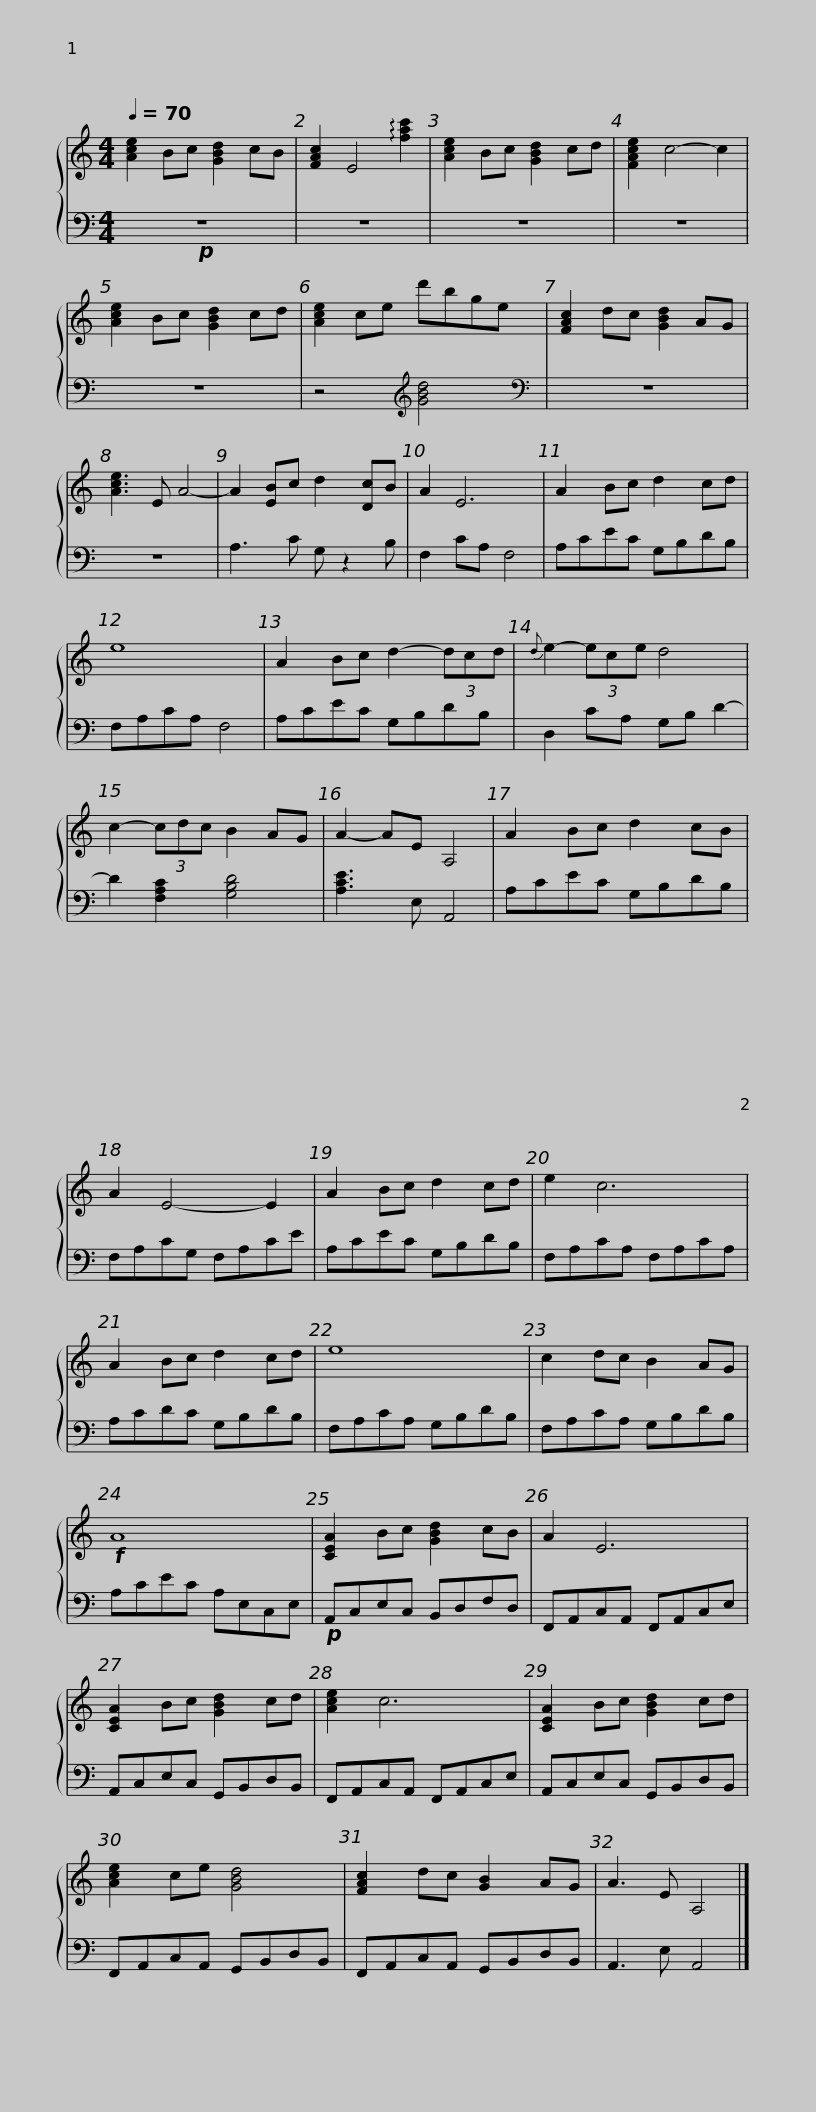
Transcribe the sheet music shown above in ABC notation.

X:1
%%score { 1 | 2 }
L:1/8
Q:1/4=70
M:4/4
I:linebreak $
K:C
V:1 treble
V:2 bass
V:1
 [Ace]2 Bc [GBd]2 cB | [FAc]2 E4 !arpeggio![fac']2 | [Ace]2 Bc [GBd]2 cd | [FAce]2 c4- c2 | [Ace]2 Bc [GBd]2 cd | %5
 [Ace]2 ce d'bge |$ [FAc]2 dc [GBd]2 AG | [Ace]3 E A4- | A2 [EB]c d2 [Dc]B | A2 E6 | %10
 A2 Bc d2 cd | e8 |$ A2 Bc d2- (3dcd |{d} e2- (3ece d4 | c2- (3cdc B2 AG | %15
 A2- AE A,4 |$ A2 Bc d2 cB | A2 E4- E2 | A2 Bc d2 cd | e2 c6 |$ %20
 A2 Bc d2 cd | e8 | c2 dc B2 AG |!f! A8 |$ [CEA]2 Bc [GBd]2 cB | %25
 A2 E6 | [CEA]2 Bc [GBd]2 cd | [Ace]2 c6 |$ [CEA]2 Bc [GBd]2 cd | [Ace]2 ce [GBd]4 | %30
 [FAc]2 dc [GB]2 AG | A3 E A,4 |] %32
V:2
!p! z8 | z8 | z8 | z8 | z8 | %5
 z4[K:treble] [GBd]4 |$[K:bass] z8 | z8 | A,3 C G, z2 B, | F,2 CA, F,4 | %10
 A,CEC G,B,DB, | F,A,CA, F,4 |$ A,CEC G,B,DB, | D,2 CA, G,B, D2- | D2 [F,A,C]2 [G,B,D]4 | %15
 [A,CE]3 E, A,,4 |$ A,CEC G,B,DB, | F,A,CG, F,A,CE | A,CEC G,B,DB, | F,A,CA, F,A,CA, |$ %20
 A,CDC G,B,DB, | F,A,CA, G,B,DB, | F,A,CA, G,B,DB, | A,CEC A,E,C,E, |$!p! A,,C,E,C, B,,D,F,D, | %25
 F,,A,,C,A,, F,,A,,C,E, | A,,C,E,C, G,,B,,D,B,, | F,,A,,C,A,, F,,A,,C,E, |$ A,,C,E,C, G,,B,,D,B,, | F,,A,,C,A,, G,,B,,D,B,, | %30
 F,,A,,C,A,, G,,B,,D,B,, | A,,3 E, A,,4 |] %32
